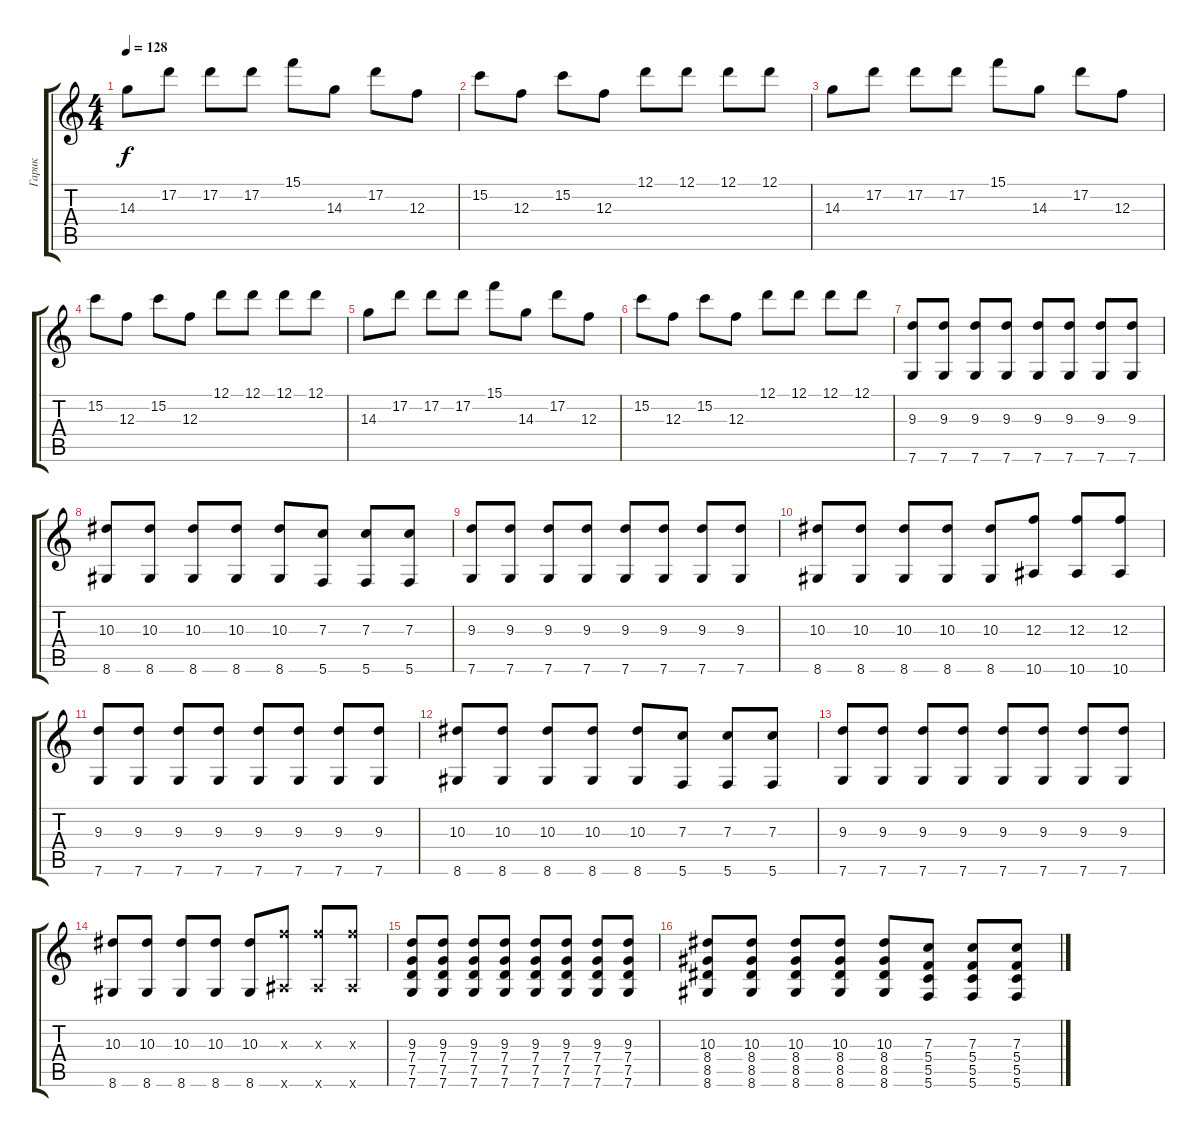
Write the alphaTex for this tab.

\track ("Гарик" "Гарик") {instrument distortionguitar}
\staff {score tabs}
\tuning (D4 A3 F3 C3 G2 C2) {hide}
\ts (4 4)
\tempo 128
\clef g2
\ks c
14.3.8{dy f} 17.2.8 17.2.8 17.2.8 15.1.8 14.3.8 17.2.8 12.3.8 |
15.2.8 12.3.8 15.2.8 12.3.8 12.1.8 12.1.8 12.1.8 12.1.8 |
14.3.8 17.2.8 17.2.8 17.2.8 15.1.8 14.3.8 17.2.8 12.3.8 |
15.2.8 12.3.8 15.2.8 12.3.8 12.1.8 12.1.8 12.1.8 12.1.8 |
14.3.8 17.2.8 17.2.8 17.2.8 15.1.8 14.3.8 17.2.8 12.3.8 |
15.2.8 12.3.8 15.2.8 12.3.8 12.1.8 12.1.8 12.1.8 12.1.8 |
(9.3 7.6).8 (9.3 7.6).8 (9.3 7.6).8 (9.3 7.6).8 (9.3 7.6).8 (9.3 7.6).8 (9.3 7.6).8 (9.3 7.6).8 |
(10.3 8.6).8 (10.3 8.6).8 (10.3 8.6).8 (10.3 8.6).8 (10.3 8.6).8 (7.3 5.6).8 (7.3 5.6).8 (7.3 5.6).8 |
(9.3 7.6).8 (9.3 7.6).8 (9.3 7.6).8 (9.3 7.6).8 (9.3 7.6).8 (9.3 7.6).8 (9.3 7.6).8 (9.3 7.6).8 |
(10.3 8.6).8 (10.3 8.6).8 (10.3 8.6).8 (10.3 8.6).8 (10.3 8.6).8 (12.3 10.6).8 (12.3 10.6).8 (12.3 10.6).8 |
(9.3 7.6).8 (9.3 7.6).8 (9.3 7.6).8 (9.3 7.6).8 (9.3 7.6).8 (9.3 7.6).8 (9.3 7.6).8 (9.3 7.6).8 |
(10.3 8.6).8 (10.3 8.6).8 (10.3 8.6).8 (10.3 8.6).8 (10.3 8.6).8 (7.3 5.6).8 (7.3 5.6).8 (7.3 5.6).8 |
(9.3 7.6).8 (9.3 7.6).8 (9.3 7.6).8 (9.3 7.6).8 (9.3 7.6).8 (9.3 7.6).8 (9.3 7.6).8 (9.3 7.6).8 |
(10.3 8.6).8 (10.3 8.6).8 (10.3 8.6).8 (10.3 8.6).8 (10.3 8.6).8 (12.3{x} 10.6{x}).8 (12.3{x} 10.6{x}).8 (12.3{x} 10.6{x}).8 |
(9.3 7.4 7.5 7.6).8 (9.3 7.4 7.5 7.6).8 (9.3 7.4 7.5 7.6).8 (9.3 7.4 7.5 7.6).8 (9.3 7.4 7.5 7.6).8 (9.3 7.4 7.5 7.6).8 (9.3 7.4 7.5 7.6).8 (9.3 7.4 7.5 7.6).8 |
(10.3 8.4 8.5 8.6).8 (10.3 8.4 8.5 8.6).8 (10.3 8.4 8.5 8.6).8 (10.3 8.4 8.5 8.6).8 (10.3 8.4 8.5 8.6).8 (7.3 5.4 5.5 5.6).8 (7.3 5.4 5.5 5.6).8 (7.3 5.4 5.5 5.6).8
